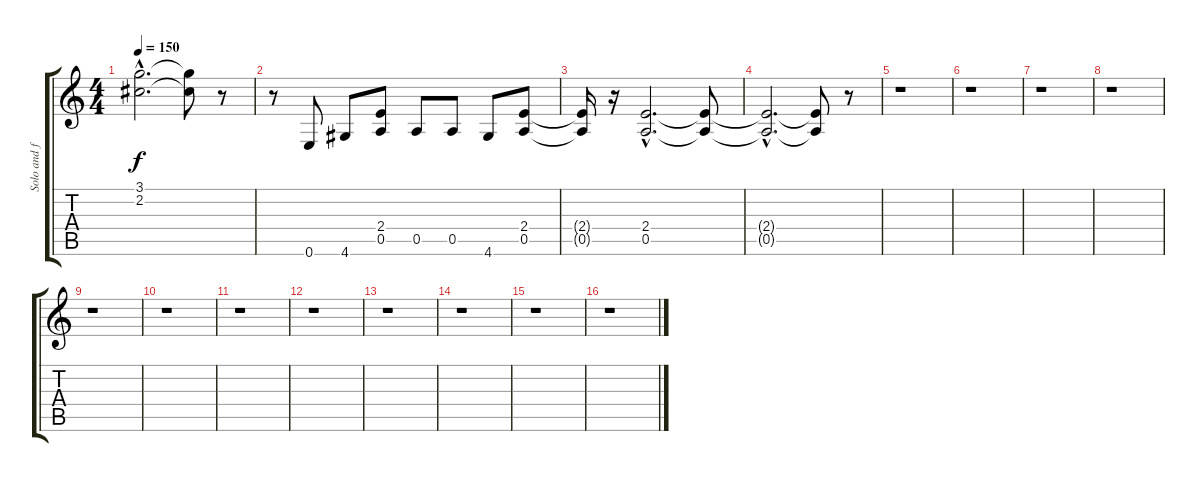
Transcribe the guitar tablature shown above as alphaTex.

\track ("Solo and fills" "Solo and f") {instrument overdrivenguitar}
\staff {score tabs}
\tuning (E4 B3 G3 D3 A2 E2) {hide}
\ts (4 4)
\tempo 150
\clef g2
\ks c
(3.1{hac t} 2.2{hac t}).2{d dy f} (3.1{t} 2.2{t}).8 r.8 |
r.8 0.6.8 4.6.8 (2.4 0.5).8 0.5.8 0.5.8 4.6.8 (2.4 0.5).8 |
(2.4{t} 0.5{t}).16 r.16 (2.4{hac} 0.5{hac}).2{d} (2.4{t} 0.5{t}).8 |
(2.4{hac t} 0.5{hac t}).2{d} (2.4{t} 0.5{t}).8 r.8 |
r.1 |
r.1 |
r.1 |
r.1 |
r.1 |
r.1 |
r.1 |
r.1 |
r.1 |
r.1 |
r.1 |
r.1
